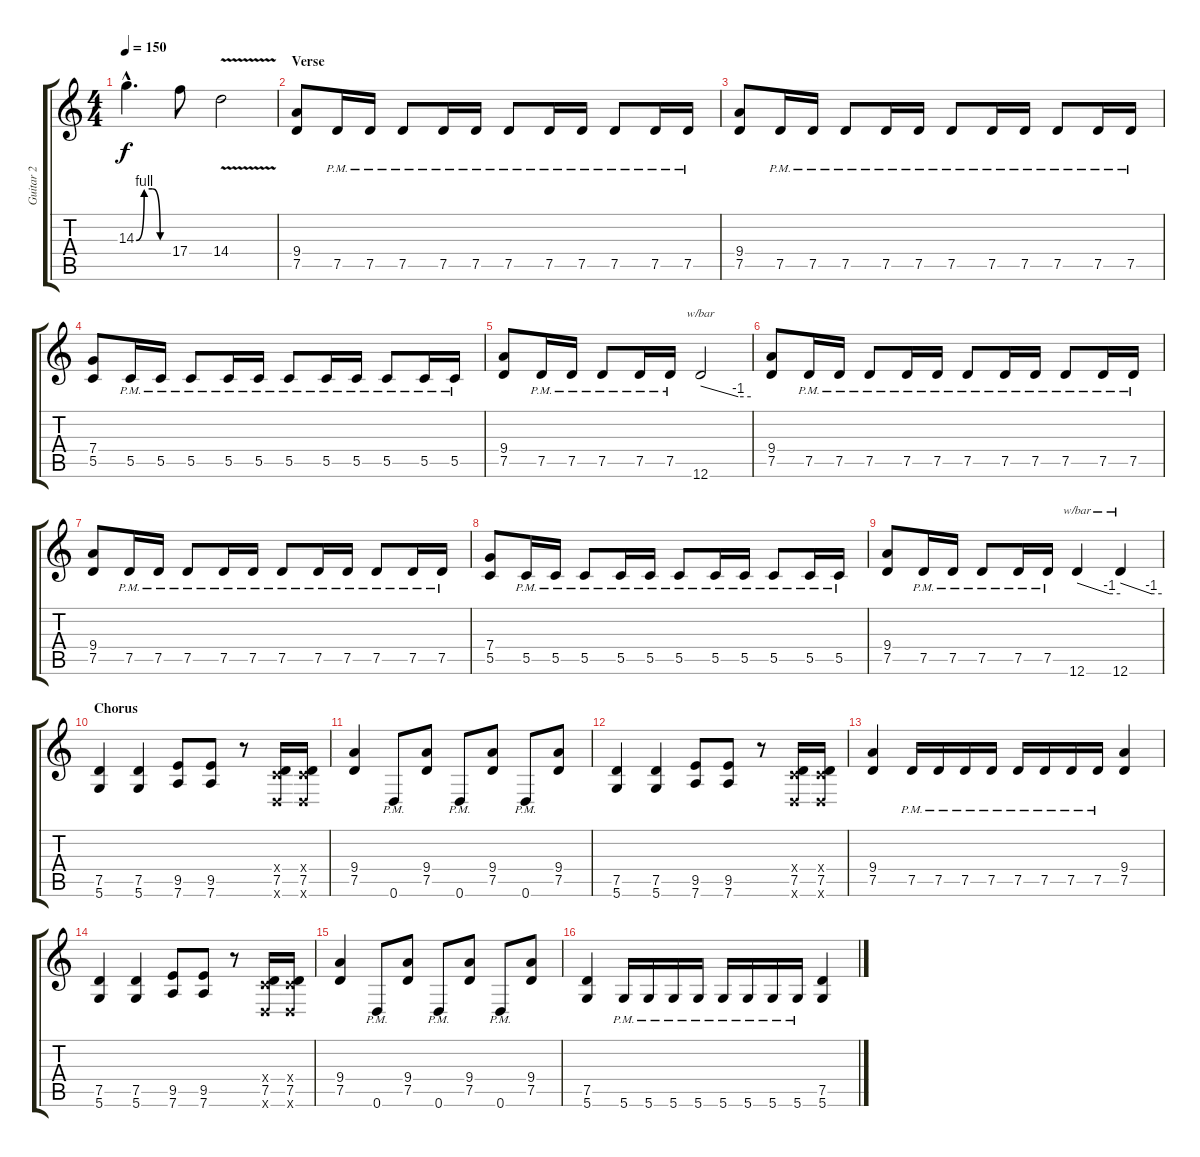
\track ("Guitar 2" "Guitar 2") {instrument distortionguitar}
\staff {score tabs}
\tuning (D4 A3 F3 C3 G2 D2) {hide}
\ts (4 4)
\tempo 150
\clef g2
\ks c
14.3{be (custom 0 0 15 4 30 4 45 0 60 0) hac}.4{d dy f} 17.4.8 14.4{v}.2{instrument guitarharmonics} |
\section ("" "Verse")
(9.4 7.5).8{instrument distortionguitar} 7.5{pm}.16 7.5{pm}.16 7.5{pm}.8 7.5{pm}.16 7.5{pm}.16 7.5{pm}.8 7.5{pm}.16 7.5{pm}.16 7.5{pm}.8 7.5{pm}.16 7.5{pm}.16 |
(9.4 7.5).8 7.5{pm}.16 7.5{pm}.16 7.5{pm}.8 7.5{pm}.16 7.5{pm}.16 7.5{pm}.8 7.5{pm}.16 7.5{pm}.16 7.5{pm}.8 7.5{pm}.16 7.5{pm}.16 |
(7.4 5.5).8 5.5{pm}.16 5.5{pm}.16 5.5{pm}.8 5.5{pm}.16 5.5{pm}.16 5.5{pm}.8 5.5{pm}.16 5.5{pm}.16 5.5{pm}.8 5.5{pm}.16 5.5{pm}.16 |
(9.4 7.5).8 7.5{pm}.16 7.5{pm}.16 7.5{pm}.8 7.5{pm}.16 7.5{pm}.16 12.6.2{tbe (custom default 0 0 45 -4 60 -4)} |
(9.4 7.5).8 7.5{pm}.16 7.5{pm}.16 7.5{pm}.8 7.5{pm}.16 7.5{pm}.16 7.5{pm}.8 7.5{pm}.16 7.5{pm}.16 7.5{pm}.8 7.5{pm}.16 7.5{pm}.16 |
(9.4 7.5).8 7.5{pm}.16 7.5{pm}.16 7.5{pm}.8 7.5{pm}.16 7.5{pm}.16 7.5{pm}.8 7.5{pm}.16 7.5{pm}.16 7.5{pm}.8 7.5{pm}.16 7.5{pm}.16 |
(7.4 5.5).8 5.5{pm}.16 5.5{pm}.16 5.5{pm}.8 5.5{pm}.16 5.5{pm}.16 5.5{pm}.8 5.5{pm}.16 5.5{pm}.16 5.5{pm}.8 5.5{pm}.16 5.5{pm}.16 |
(9.4 7.5).8 7.5{pm}.16 7.5{pm}.16 7.5{pm}.8 7.5{pm}.16 7.5{pm}.16 12.6.4{tbe (custom default 0 0 45 -4 60 -4)} 12.6.4{tbe (custom default 0 0 45 -4 60 -4)} |
\section ("" "Chorus")
(7.5 5.6).4 (7.5 5.6).4 (9.5 7.6).8 (9.5 7.6).8 r.8 (0.4{x} 7.5 0.6{x}).16 (0.4{x} 7.5 0.6{x}).16 |
(9.4 7.5).4 0.6{pm}.8 (9.4 7.5).8 0.6{pm}.8 (9.4 7.5).8 0.6{pm}.8 (9.4 7.5).8 |
(7.5 5.6).4 (7.5 5.6).4 (9.5 7.6).8 (9.5 7.6).8 r.8 (0.4{x} 7.5 0.6{x}).16 (0.4{x} 7.5 0.6{x}).16 |
(9.4 7.5).4 7.5{pm}.16 7.5{pm}.16 7.5{pm}.16 7.5{pm}.16 7.5{pm}.16 7.5{pm}.16 7.5{pm}.16 7.5{pm}.16 (9.4 7.5).4 |
(7.5 5.6).4 (7.5 5.6).4 (9.5 7.6).8 (9.5 7.6).8 r.8 (0.4{x} 7.5 0.6{x}).16 (0.4{x} 7.5 0.6{x}).16 |
(9.4 7.5).4 0.6{pm}.8 (9.4 7.5).8 0.6{pm}.8 (9.4 7.5).8 0.6{pm}.8 (9.4 7.5).8 |
(7.5 5.6).4 5.6{pm}.16 5.6{pm}.16 5.6{pm}.16 5.6{pm}.16 5.6{pm}.16 5.6{pm}.16 5.6{pm}.16 5.6{pm}.16 (7.5 5.6).4
